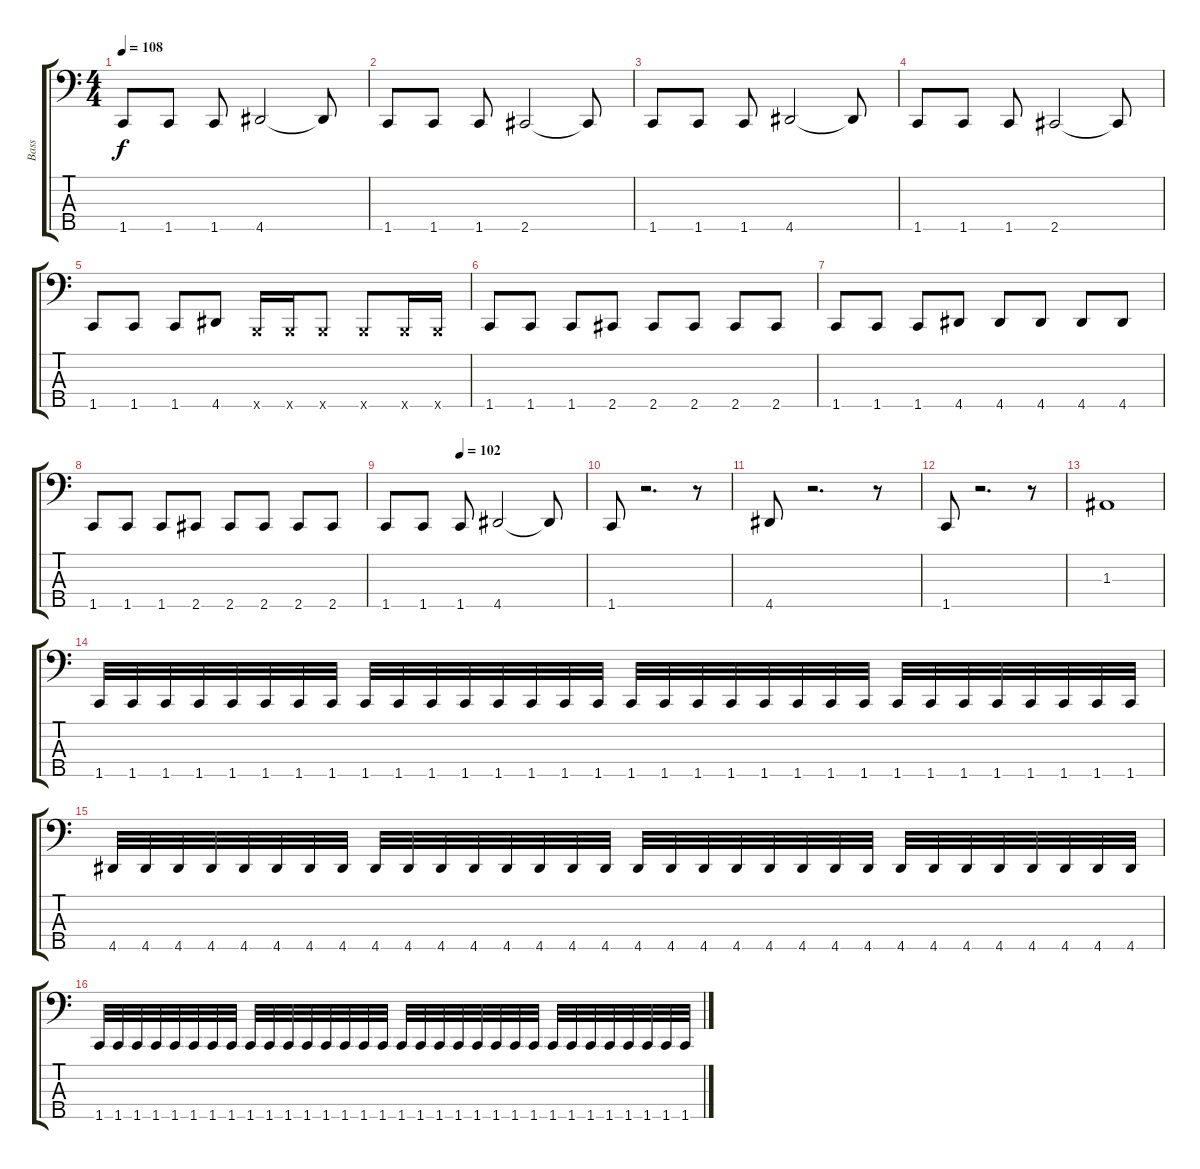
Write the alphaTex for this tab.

\track ("Bass" "Bass") {instrument electricbasspick}
\staff {score tabs}
\tuning (G2 D2 A1 E1 B0) {hide}
\ts (4 4)
\tempo 108
\clef f4
\ks c
1.5.8{dy f} 1.5.8 1.5.8 4.5.2 4.5{t}.8 |
1.5.8 1.5.8 1.5.8 2.5.2 2.5{t}.8 |
1.5.8 1.5.8 1.5.8 4.5.2 4.5{t}.8 |
1.5.8 1.5.8 1.5.8 2.5.2 2.5{t}.8 |
1.5.8 1.5.8 1.5.8 4.5.8 0.5{x}.16 0.5{x}.16 0.5{x}.8 0.5{x}.8 0.5{x}.16 0.5{x}.16 |
1.5.8 1.5.8 1.5.8 2.5.8 2.5.8 2.5.8 2.5.8 2.5.8 |
1.5.8 1.5.8 1.5.8 4.5.8 4.5.8 4.5.8 4.5.8 4.5.8 |
1.5.8 1.5.8 1.5.8 2.5.8 2.5.8 2.5.8 2.5.8 2.5.8 |
\tempo (102 0.375)
1.5.8 1.5.8 1.5.8 4.5.2 4.5{t}.8 |
1.5.8 r.2{d} r.8 |
4.5.8 r.2{d} r.8 |
1.5.8 r.2{d} r.8 |
1.3.1 |
1.5.32 1.5.32 1.5.32 1.5.32 1.5.32 1.5.32 1.5.32 1.5.32 1.5.32 1.5.32 1.5.32 1.5.32 1.5.32 1.5.32 1.5.32 1.5.32 1.5.32 1.5.32 1.5.32 1.5.32 1.5.32 1.5.32 1.5.32 1.5.32 1.5.32 1.5.32 1.5.32 1.5.32 1.5.32 1.5.32 1.5.32 1.5.32 |
4.5.32 4.5.32 4.5.32 4.5.32 4.5.32 4.5.32 4.5.32 4.5.32 4.5.32 4.5.32 4.5.32 4.5.32 4.5.32 4.5.32 4.5.32 4.5.32 4.5.32 4.5.32 4.5.32 4.5.32 4.5.32 4.5.32 4.5.32 4.5.32 4.5.32 4.5.32 4.5.32 4.5.32 4.5.32 4.5.32 4.5.32 4.5.32 |
1.5.32 1.5.32 1.5.32 1.5.32 1.5.32 1.5.32 1.5.32 1.5.32 1.5.32 1.5.32 1.5.32 1.5.32 1.5.32 1.5.32 1.5.32 1.5.32 1.5.32 1.5.32 1.5.32 1.5.32 1.5.32 1.5.32 1.5.32 1.5.32 1.5.32 1.5.32 1.5.32 1.5.32 1.5.32 1.5.32 1.5.32 1.5.32
